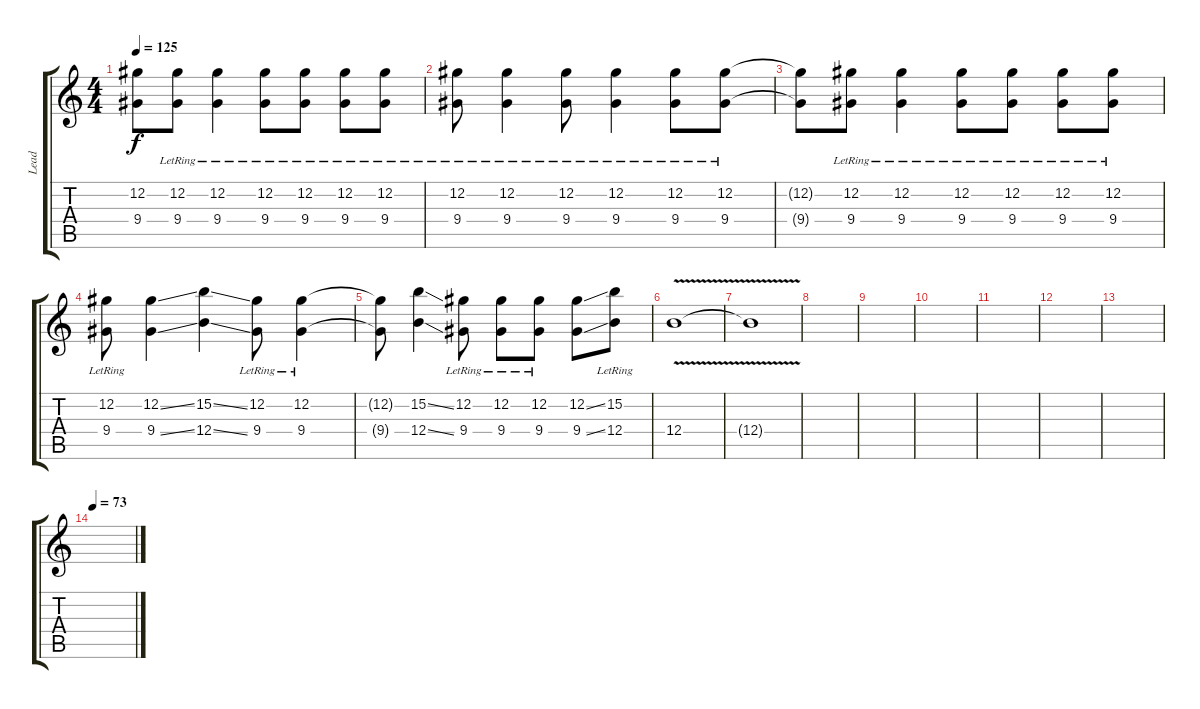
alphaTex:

\track ("Lead" "Lead") {instrument overdrivenguitar}
\staff {score tabs}
\tuning (Db4 Ab3 E3 B2 Gb2 Db2) {hide}
\ts (4 4)
\tempo 125
\clef g2
\ks c
(12.2{t} 9.4{t}).8{dy f} (12.2{lr} 9.4{lr}).8 (12.2{lr} 9.4{lr}).4 (12.2{lr} 9.4{lr}).8 (12.2{lr} 9.4{lr}).8 (12.2{lr} 9.4{lr}).8 (12.2{lr} 9.4{lr}).8 |
(12.2{lr} 9.4{lr}).8 (12.2{lr} 9.4{lr}).4 (12.2{lr} 9.4{lr}).8 (12.2{lr} 9.4{lr}).4 (12.2{lr} 9.4{lr}).8 (12.2{lr} 9.4{lr}).8 |
(12.2{t} 9.4{t}).8 (12.2{lr} 9.4{lr}).8 (12.2{lr} 9.4{lr}).4 (12.2{lr} 9.4{lr}).8 (12.2{lr} 9.4{lr}).8 (12.2{lr} 9.4{lr}).8 (12.2{lr} 9.4{lr}).8 |
(12.2{lr} 9.4{lr}).8 (12.2{ss} 9.4{ss}).4 (15.2{ss} 12.4{ss}).4 (12.2{lr} 9.4{lr}).8 (12.2{lr} 9.4{lr}).4 |
(12.2{t} 9.4{t}).8 (15.2{ss} 12.4{ss}).4 (12.2{lr} 9.4{lr}).8 (12.2{lr} 9.4{lr}).8 (12.2{lr} 9.4{lr}).8 (12.2{ss} 9.4{ss}).8 (15.2{lr} 12.4{lr}).8 |
12.4{v}.1{volume 0} |
12.4{t}.1 |
|
|
|
|
|
|
\tempo 73
